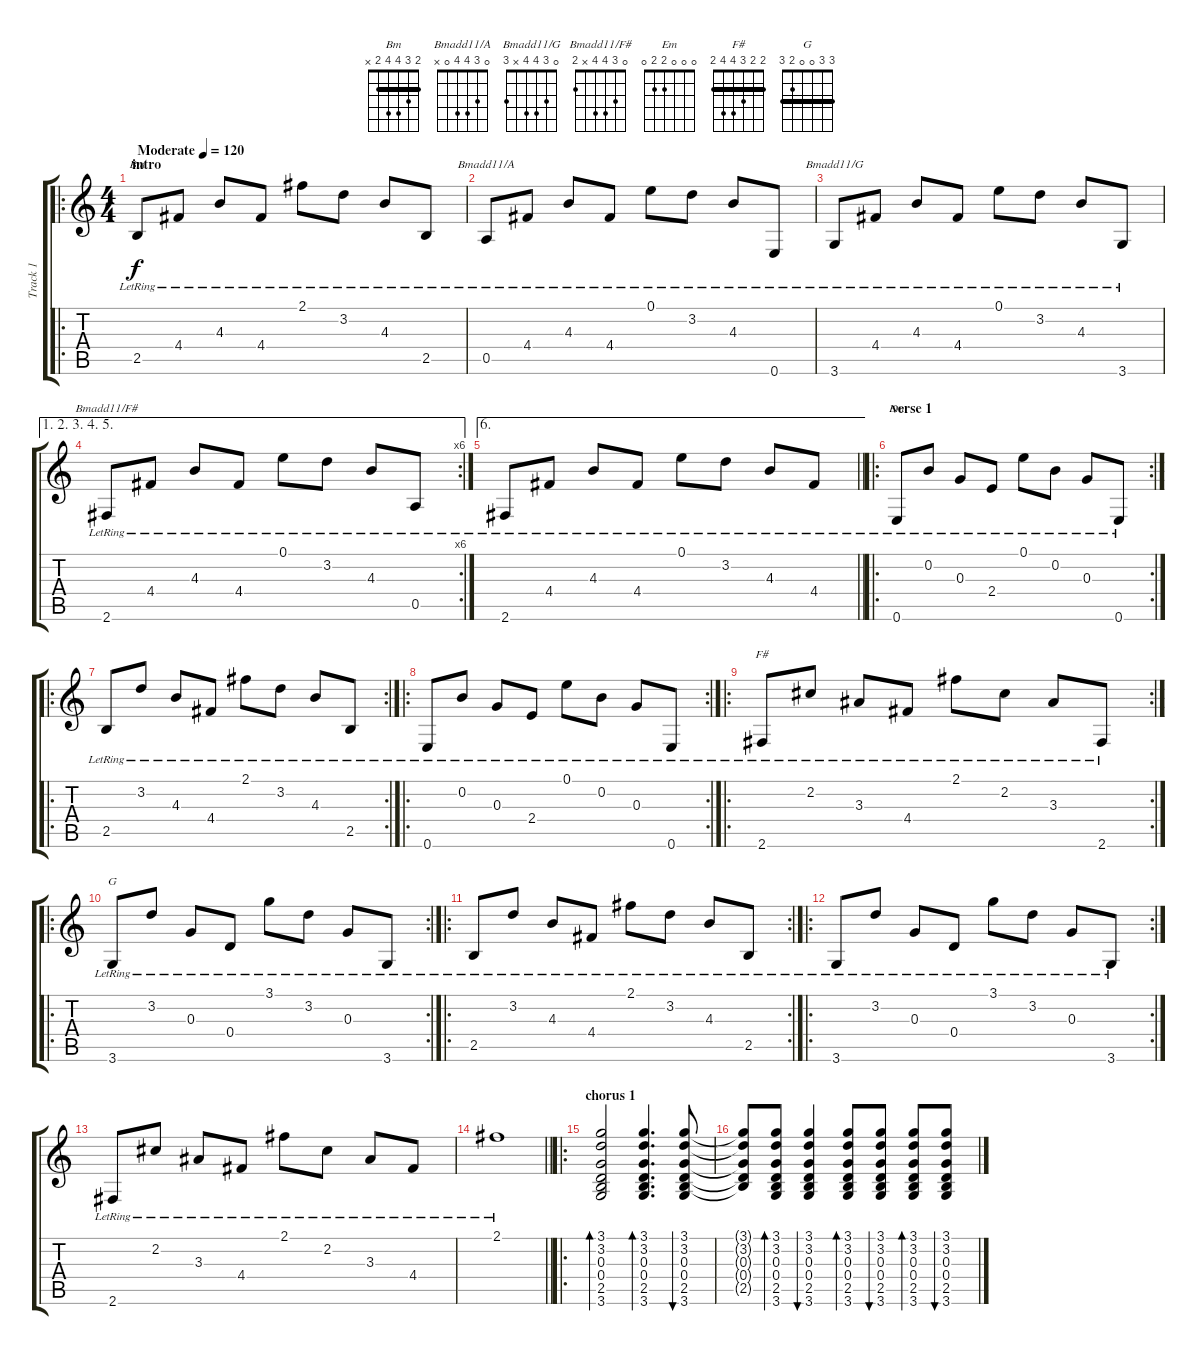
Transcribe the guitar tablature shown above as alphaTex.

\track ("Track 1" "Track 1") {instrument acousticguitarsteel}
\staff {score tabs}
\tuning (E4 B3 G3 D3 A2 E2) {hide}
\chord ("Bm" 2 3 4 4 2 x) {barre 2}
\chord ("Bmadd11/A" 0 3 4 4 0 x)
\chord ("Bmadd11/G" 0 3 4 4 x 3)
\chord ("Bmadd11/F#" 0 3 4 4 x 2)
\chord ("Em" 0 0 0 2 2 0)
\chord ("F#" 2 2 3 4 4 2) {barre 2}
\chord ("G" 3 3 0 0 2 3) {barre 3}
\ro
\ts (4 4)
\section ("" "intro")
\tempo (120 "Moderate")
\clef g2
\ks c
2.5{lr}.8{ch "Bm" dy f instrument acousticguitarsteel} 4.4{lr}.8 4.3{lr}.8 4.4{lr}.8 2.1{lr}.8 3.2{lr}.8 4.3{lr}.8 2.5{lr}.8 |
0.5{lr}.8{ch "Bmadd11/A"} 4.4{lr}.8 4.3{lr}.8 4.4{lr}.8 0.1{lr}.8 3.2{lr}.8 4.3{lr}.8 0.6{lr}.8 |
3.6{lr}.8{ch "Bmadd11/G"} 4.4{lr}.8 4.3{lr}.8 4.4{lr}.8 0.1{lr}.8 3.2{lr}.8 4.3{lr}.8 3.6{lr}.8 |
\ae (1 2 3 4 5)
\rc 6
2.6{lr}.8{ch "Bmadd11/F#"} 4.4{lr}.8 4.3{lr}.8 4.4{lr}.8 0.1{lr}.8 3.2{lr}.8 4.3{lr}.8 0.5{lr}.8 |
\ae 6
\barLineRight lightlight
2.6{lr}.8 4.4{lr}.8 4.3{lr}.8 4.4{lr}.8 0.1{lr}.8 3.2{lr}.8 4.3{lr}.8 4.4{lr}.8 |
\ro
\rc 2
\section ("" "verse 1")
0.6{lr}.8{ch "Em"} 0.2{lr}.8 0.3{lr}.8 2.4{lr}.8 0.1{lr}.8 0.2{lr}.8 0.3{lr}.8 0.6{lr}.8 |
\ro
\rc 2
2.5{lr}.8 3.2{lr}.8 4.3{lr}.8 4.4{lr}.8 2.1{lr}.8 3.2{lr}.8 4.3{lr}.8 2.5{lr}.8 |
\ro
\rc 2
0.6{lr}.8 0.2{lr}.8 0.3{lr}.8 2.4{lr}.8 0.1{lr}.8 0.2{lr}.8 0.3{lr}.8 0.6{lr}.8 |
\ro
\rc 2
2.6{lr}.8{ch "F#"} 2.2{lr}.8 3.3{lr}.8 4.4{lr}.8 2.1{lr}.8 2.2{lr}.8 3.3{lr}.8 2.6{lr}.8 |
\ro
\rc 2
3.6{lr}.8{ch "G"} 3.2{lr}.8 0.3{lr}.8 0.4{lr}.8 3.1{lr}.8 3.2{lr}.8 0.3{lr}.8 3.6{lr}.8 |
\ro
\rc 2
2.5{lr}.8 3.2{lr}.8 4.3{lr}.8 4.4{lr}.8 2.1{lr}.8 3.2{lr}.8 4.3{lr}.8 2.5{lr}.8 |
\ro
\rc 2
3.6{lr}.8 3.2{lr}.8 0.3{lr}.8 0.4{lr}.8 3.1{lr}.8 3.2{lr}.8 0.3{lr}.8 3.6{lr}.8 |
2.6{lr}.8 2.2{lr}.8 3.3{lr}.8 4.4{lr}.8 2.1{lr}.8 2.2{lr}.8 3.3{lr}.8 4.4{lr}.8 |
\barLineRight lightlight
2.1{lr}.1 |
\ro
\section ("" "chorus 1")
(3.1 3.2 0.3 0.4 2.5 3.6).2{bd 120} (3.1 3.2 0.3 0.4 2.5 3.6).4{d bd 120} (3.1 3.2 0.3 0.4 2.5 3.6).8{bu 120} |
(3.1{t} 3.2{t} 0.3{t} 0.4{t} 2.5{t}).8 (3.1 3.2 0.3 0.4 2.5 3.6).8{bd 60} (3.1 3.2 0.3 0.4 2.5 3.6).4{bu 120} (3.1 3.2 0.3 0.4 2.5 3.6).8{bd 60} (3.1 3.2 0.3 0.4 2.5 3.6).8{bu 60} (3.1 3.2 0.3 0.4 2.5 3.6).8{bd 60} (3.1 3.2 0.3 0.4 2.5 3.6).8{bu 60}
